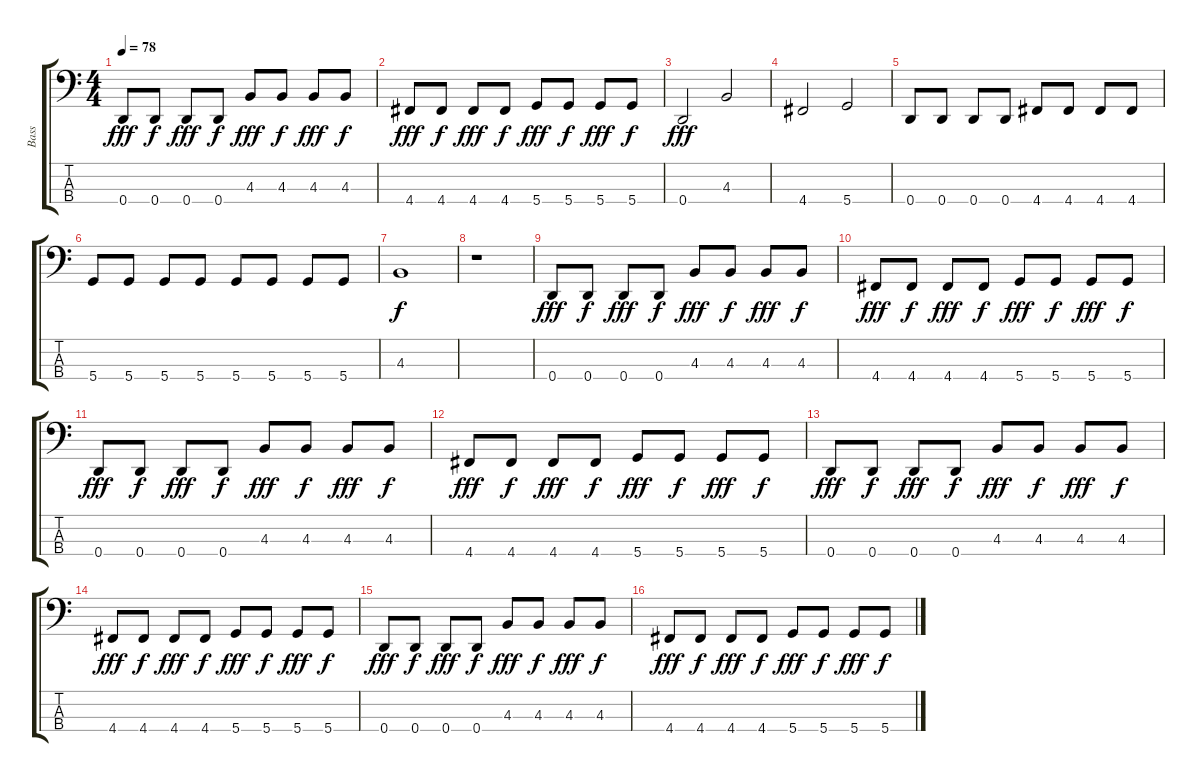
\track ("Bass" "Bass") {instrument electricbassfinger}
\staff {score tabs}
\tuning (F2 C2 G1 D1) {hide}
\ts (4 4)
\tempo 78
\clef f4
\ks c
0.4.8{dy fff} 0.4.8{dy f} 0.4.8{dy fff} 0.4.8{dy f} 4.3.8{dy fff} 4.3.8{dy f} 4.3.8{dy fff} 4.3.8{dy f} |
4.4.8{dy fff} 4.4.8{dy f} 4.4.8{dy fff} 4.4.8{dy f} 5.4.8{dy fff} 5.4.8{dy f} 5.4.8{dy fff} 5.4.8{dy f} |
0.4.2{dy fff volume 10 instrument lead2sawtooth} 4.3.2 |
4.4.2 5.4.2 |
0.4.8{volume 14 instrument electricbassfinger} 0.4.8 0.4.8 0.4.8 4.4.8 4.4.8 4.4.8 4.4.8 |
5.4.8 5.4.8 5.4.8 5.4.8 5.4.8 5.4.8 5.4.8 5.4.8 |
4.3.1{dy f volume 9 instrument lead2sawtooth} |
r.1{volume 14 instrument electricbassfinger} |
0.4.8{dy fff} 0.4.8{dy f} 0.4.8{dy fff} 0.4.8{dy f} 4.3.8{dy fff} 4.3.8{dy f} 4.3.8{dy fff} 4.3.8{dy f} |
4.4.8{dy fff} 4.4.8{dy f} 4.4.8{dy fff} 4.4.8{dy f} 5.4.8{dy fff} 5.4.8{dy f} 5.4.8{dy fff} 5.4.8{dy f} |
0.4.8{dy fff} 0.4.8{dy f} 0.4.8{dy fff} 0.4.8{dy f} 4.3.8{dy fff} 4.3.8{dy f} 4.3.8{dy fff} 4.3.8{dy f} |
4.4.8{dy fff} 4.4.8{dy f} 4.4.8{dy fff} 4.4.8{dy f} 5.4.8{dy fff} 5.4.8{dy f} 5.4.8{dy fff} 5.4.8{dy f} |
0.4.8{dy fff} 0.4.8{dy f} 0.4.8{dy fff} 0.4.8{dy f} 4.3.8{dy fff} 4.3.8{dy f} 4.3.8{dy fff} 4.3.8{dy f} |
4.4.8{dy fff} 4.4.8{dy f} 4.4.8{dy fff} 4.4.8{dy f} 5.4.8{dy fff} 5.4.8{dy f} 5.4.8{dy fff} 5.4.8{dy f} |
0.4.8{dy fff} 0.4.8{dy f} 0.4.8{dy fff} 0.4.8{dy f} 4.3.8{dy fff} 4.3.8{dy f} 4.3.8{dy fff} 4.3.8{dy f} |
4.4.8{dy fff} 4.4.8{dy f} 4.4.8{dy fff} 4.4.8{dy f} 5.4.8{dy fff} 5.4.8{dy f} 5.4.8{dy fff} 5.4.8{dy f}
